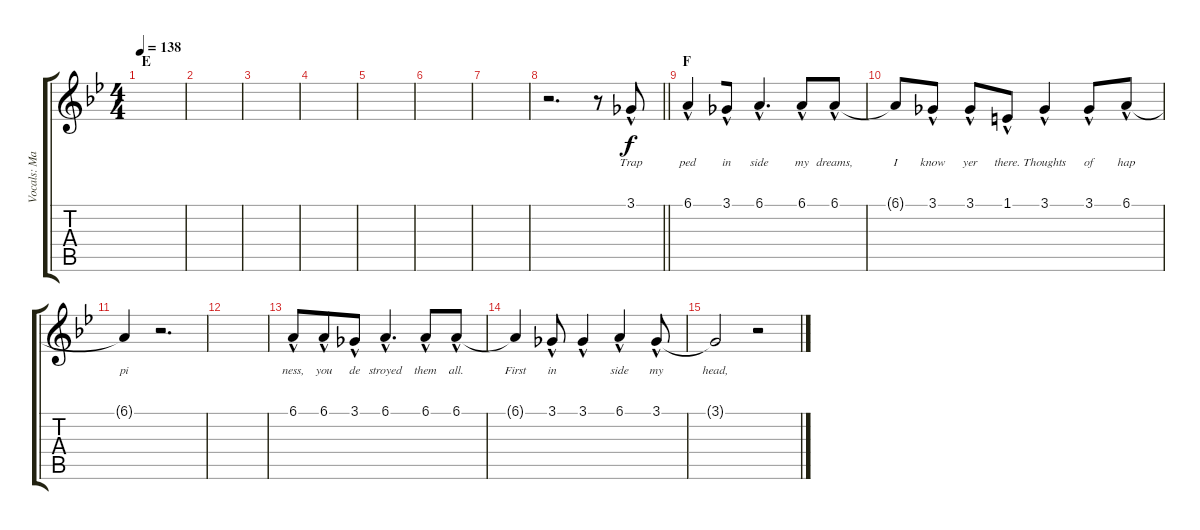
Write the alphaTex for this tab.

\track ("Vocals: Martin" "Vocals: Ma") {instrument lead2sawtooth}
\staff {score tabs}
\tuning (Eb4 Bb3 Gb3 Db3 Ab2 Eb2) {hide}
\ts (4 4)
\section ("" "E")
\tempo 138
\clef g2
\ks bb
|
|
|
|
|
|
|
\barLineRight lightlight
r.2{d} r.8 3.1{hac}.8{lyrics (0 "Trap") lyrics (1 "") lyrics (2 "") lyrics (3 "") lyrics (4 "")} |
\section ("" "F")
6.1{hac}.4{lyrics (0 "ped") lyrics (1 "") lyrics (2 "") lyrics (3 "") lyrics (4 "") beam merge} 3.1{hac}.8{lyrics (0 "in") lyrics (1 "") lyrics (2 "") lyrics (3 "") lyrics (4 "")} 6.1{hac}.4{d lyrics (0 "side") lyrics (1 "") lyrics (2 "") lyrics (3 "") lyrics (4 "")} 6.1{hac}.8{lyrics (0 "my") lyrics (1 "") lyrics (2 "") lyrics (3 "") lyrics (4 "")} 6.1{hac}.8{lyrics (0 "dreams,") lyrics (1 "") lyrics (2 "") lyrics (3 "") lyrics (4 "")} |
6.1{t}.8{lyrics (0 "I") lyrics (1 "") lyrics (2 "") lyrics (3 "") lyrics (4 "") beam merge} 3.1{hac}.8{lyrics (0 "know") lyrics (1 "") lyrics (2 "") lyrics (3 "") lyrics (4 "")} 3.1{hac}.8{lyrics (0 "yer") lyrics (1 "") lyrics (2 "") lyrics (3 "") lyrics (4 "") beam merge} 1.1{hac}.8{lyrics (0 "there.") lyrics (1 "") lyrics (2 "") lyrics (3 "") lyrics (4 "")} 3.1{hac}.4{lyrics (0 "Thoughts") lyrics (1 "") lyrics (2 "") lyrics (3 "") lyrics (4 "")} 3.1{hac}.8{lyrics (0 "of") lyrics (1 "") lyrics (2 "") lyrics (3 "") lyrics (4 "")} 6.1{hac}.8{lyrics (0 "hap") lyrics (1 "") lyrics (2 "") lyrics (3 "") lyrics (4 "")} |
6.1{t}.4{lyrics (0 "pi") lyrics (1 "") lyrics (2 "") lyrics (3 "") lyrics (4 "")} r.2{d} |
|
6.1{hac}.8{lyrics (0 "ness,") lyrics (1 "") lyrics (2 "") lyrics (3 "") lyrics (4 "")} 6.1{hac}.8{lyrics (0 "you") lyrics (1 "") lyrics (2 "") lyrics (3 "") lyrics (4 "") beam merge} 3.1{hac}.8{lyrics (0 "de") lyrics (1 "") lyrics (2 "") lyrics (3 "") lyrics (4 "")} 6.1{hac}.4{d lyrics (0 "stroyed") lyrics (1 "") lyrics (2 "") lyrics (3 "") lyrics (4 "")} 6.1{hac}.8{lyrics (0 "them") lyrics (1 "") lyrics (2 "") lyrics (3 "") lyrics (4 "")} 6.1{hac}.8{lyrics (0 "all.") lyrics (1 "") lyrics (2 "") lyrics (3 "") lyrics (4 "")} |
6.1{t}.4{lyrics (0 "First") lyrics (1 "") lyrics (2 "") lyrics (3 "") lyrics (4 "")} 3.1{hac}.8{lyrics (0 "in") lyrics (1 "") lyrics (2 "") lyrics (3 "") lyrics (4 "")} 3.1{hac}.4{lyrics (0 "") lyrics (1 "") lyrics (2 "") lyrics (3 "") lyrics (4 "")} 6.1{hac}.4{lyrics (0 "side") lyrics (1 "") lyrics (2 "") lyrics (3 "") lyrics (4 "")} 3.1{hac}.8{lyrics (0 "my") lyrics (1 "") lyrics (2 "") lyrics (3 "") lyrics (4 "")} |
3.1{t}.2{lyrics (0 "head,") lyrics (1 "") lyrics (2 "") lyrics (3 "") lyrics (4 "")} r.2
